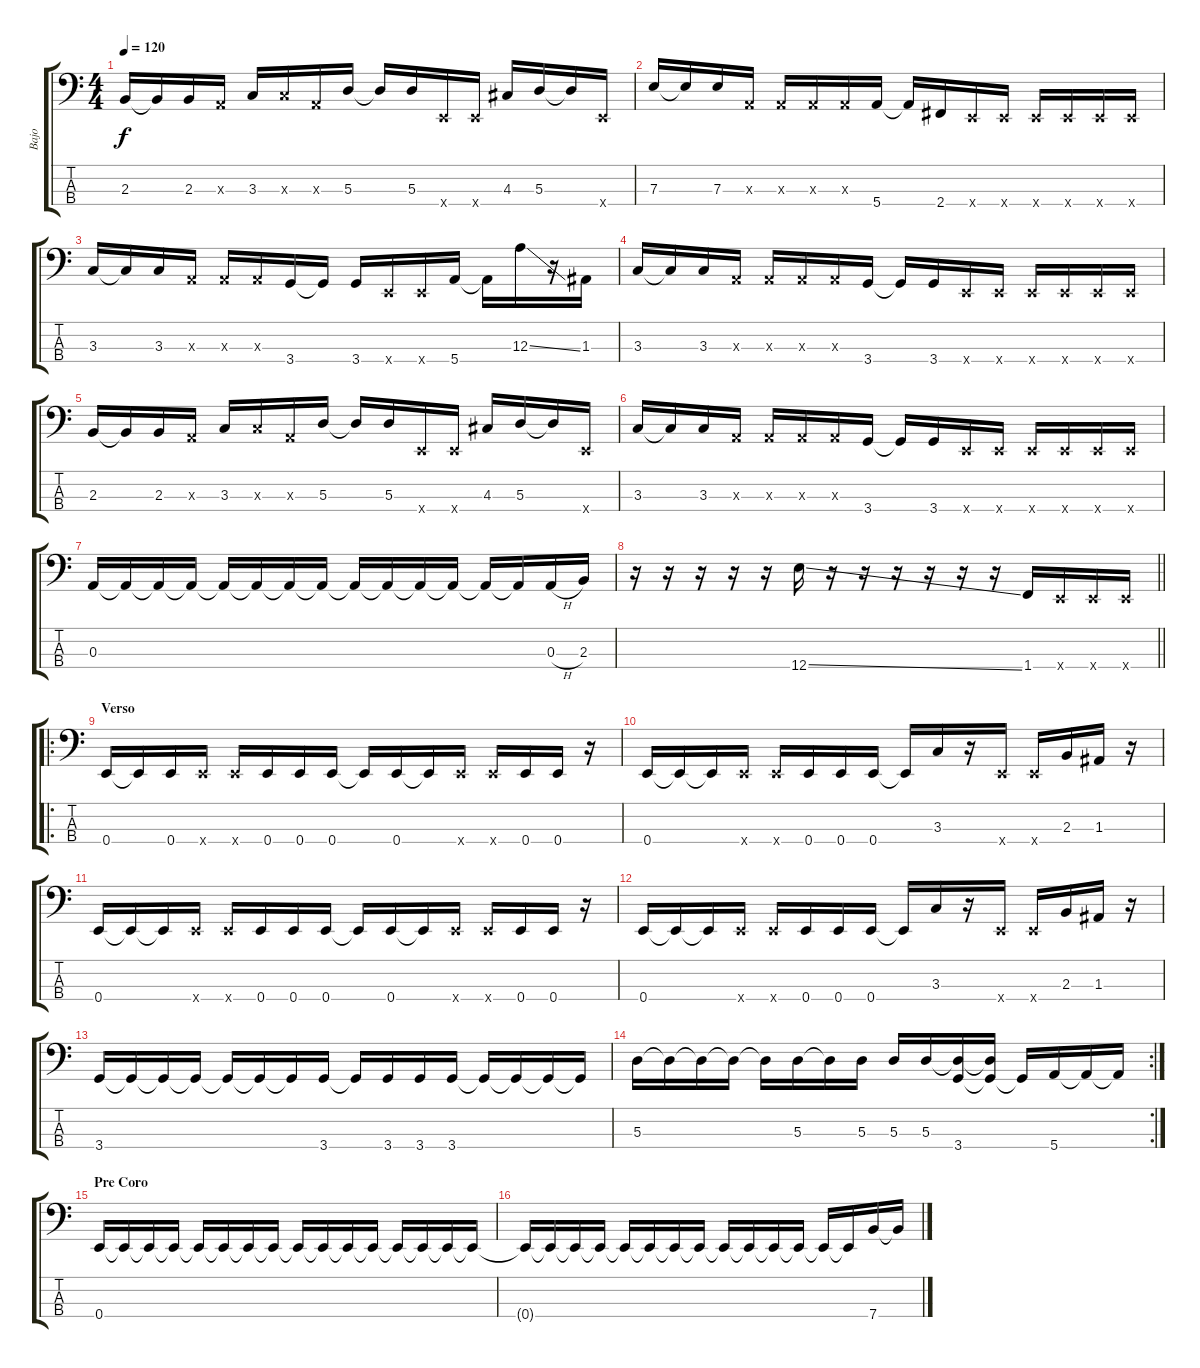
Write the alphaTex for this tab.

\track ("Bajo" "Bajo") {instrument electricbasspick}
\staff {score tabs}
\tuning (G2 D2 A1 E1) {hide}
\ts (4 4)
\tempo 120
\clef f4
\ks c
2.3.16{dy f} 2.3{t}.16 2.3.16 0.3{x}.16 3.3.16 3.3{x}.16 0.3{x}.16 5.3.16 5.3{t}.16 5.3.16 0.4{x}.16 0.4{x}.16 4.3.16 5.3.16 5.3{t}.16 0.4{x}.16 |
7.3.16 7.3{t}.16 7.3.16 0.3{x}.16 0.3{x}.16 0.3{x}.16 0.3{x}.16 5.4.16 5.4{t}.16 2.4.16 0.4{x}.16 0.4{x}.16 0.4{x}.16 0.4{x}.16 0.4{x}.16 0.4{x}.16 |
3.3.16 3.3{t}.16 3.3.16 0.3{x}.16 0.3{x}.16 0.3{x}.16 3.4.16 3.4{t}.16 3.4.16 0.4{x}.16 0.4{x}.16 5.4.16 5.4{t}.16 12.3{ss}.16 r.16 1.3.16 |
3.3.16 3.3{t}.16 3.3.16 0.3{x}.16 0.3{x}.16 0.3{x}.16 0.3{x}.16 3.4.16 3.4{t}.16 3.4.16 0.4{x}.16 0.4{x}.16 0.4{x}.16 0.4{x}.16 0.4{x}.16 0.4{x}.16 |
2.3.16 2.3{t}.16 2.3.16 0.3{x}.16 3.3.16 3.3{x}.16 0.3{x}.16 5.3.16 5.3{t}.16 5.3.16 0.4{x}.16 0.4{x}.16 4.3.16 5.3.16 5.3{t}.16 0.4{x}.16 |
3.3.16 3.3{t}.16 3.3.16 0.3{x}.16 0.3{x}.16 0.3{x}.16 0.3{x}.16 3.4.16 3.4{t}.16 3.4.16 0.4{x}.16 0.4{x}.16 0.4{x}.16 0.4{x}.16 0.4{x}.16 0.4{x}.16 |
0.3.16 0.3{t}.16 0.3{t}.16 0.3{t}.16 0.3{t}.16 0.3{t}.16 0.3{t}.16 0.3{t}.16 0.3{t}.16 0.3{t}.16 0.3{t}.16 0.3{t}.16 0.3{t}.16 0.3{t}.16 0.3{h}.16 2.3.16 |
\barLineRight lightlight
r.16 r.16 r.16 r.16 r.16 12.4{ss}.16 r.16 r.16 r.16 r.16 r.16 r.16 1.4.16 0.4{x}.16 0.4{x}.16 0.4{x}.16 |
\ro
\section ("" "Verso")
0.4.16 0.4{t}.16 0.4.16 0.4{x}.16 0.4{x}.16 0.4.16 0.4.16 0.4.16 0.4{t}.16 0.4.16 0.4{t}.16 0.4{x}.16 0.4{x}.16 0.4.16 0.4.16 r.16 |
0.4.16 0.4{t}.16 0.4{t}.16 0.4{x}.16 0.4{x}.16 0.4.16 0.4.16 0.4.16 0.4{t}.16 3.3.16 r.16 0.4{x}.16 0.4{x}.16 2.3.16 1.3.16 r.16 |
0.4.16 0.4{t}.16 0.4{t}.16 0.4{x}.16 0.4{x}.16 0.4.16 0.4.16 0.4.16 0.4{t}.16 0.4.16 0.4{t}.16 0.4{x}.16 0.4{x}.16 0.4.16 0.4.16 r.16 |
0.4.16 0.4{t}.16 0.4{t}.16 0.4{x}.16 0.4{x}.16 0.4.16 0.4.16 0.4.16 0.4{t}.16 3.3.16 r.16 0.4{x}.16 0.4{x}.16 2.3.16 1.3.16 r.16 |
3.4.16 3.4{t}.16 3.4{t}.16 3.4{t}.16 3.4{t}.16 3.4{t}.16 3.4{t}.16 3.4.16 3.4{t}.16 3.4.16 3.4.16 3.4.16 3.4{t}.16 3.4{t}.16 3.4{t}.16 3.4{t}.16 |
\rc 2
5.3.16 5.3{t}.16 5.3{t}.16 5.3{t}.16 5.3{t}.16 5.3.16 5.3{t}.16 5.3.16 5.3.16 5.3.16 (5.3{t} 3.4).16 (5.3{t} 3.4{t}).16 3.4{t}.16 5.4.16 5.4{t}.16 5.4{t}.16 |
\section ("" "Pre Coro")
0.4.16 0.4{t}.16 0.4{t}.16 0.4{t}.16 0.4{t}.16 0.4{t}.16 0.4{t}.16 0.4{t}.16 0.4{t}.16 0.4{t}.16 0.4{t}.16 0.4{t}.16 0.4{t}.16 0.4{t}.16 0.4{t}.16 0.4{t}.16 |
0.4{t}.16 0.4{t}.16 0.4{t}.16 0.4{t}.16 0.4{t}.16 0.4{t}.16 0.4{t}.16 0.4{t}.16 0.4{t}.16 0.4{t}.16 0.4{t}.16 0.4{t}.16 0.4{t}.16 0.4{t}.16 7.4.16 7.4{t}.16
